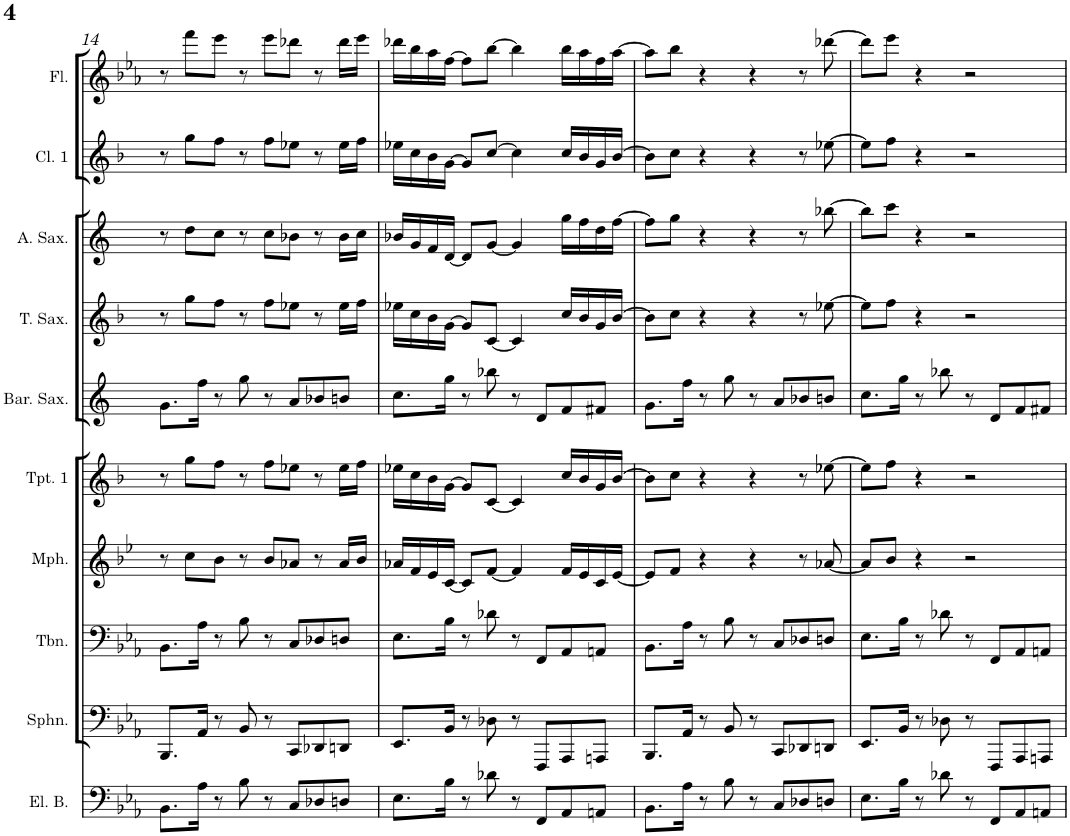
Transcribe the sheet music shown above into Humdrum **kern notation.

**kern	**kern	**kern	**kern	**kern	**kern	**kern	**kern	**kern	**kern
*part10	*part9	*part8	*part7	*part6	*part5	*part4	*part3	*part2	*part1
*staff10	*staff9	*staff8	*staff7	*staff6	*staff5	*staff4	*staff3	*staff2	*staff1
*I"Electric Bass	*I"Sousaphone	*I"Trombone	*I"Mellophone	*I"Trumpet 1	*I"Baritone Sax	*I"Tenor Sax	*I"Alto Sax	*I"Clarinet 1	*I"Flute
*I'El. B.	*I'Sphn.	*I'Tbn.	*I'Mph.	*I'Tpt. 1	*I'Bar. Sax.	*I'T. Sax.	*I'A. Sax.	*I'Cl. 1	*I'Fl.
!!LO:PB:g=z
*clefF4	*clefF4	*clefF4	*clefG2	*clefG2	*clefG2	*clefG2	*clefG2	*clefG2	*clefG2
*Trd7c12	*	*	*Trd4c7	*Trd1c2	*Trd12c21	*Trd8c14	*Trd5c9	*Trd1c2	*
*k[b-e-a-]	*k[b-e-a-]	*k[b-e-a-]	*k[b-e-]	*k[b-]	*k[]	*k[b-]	*k[]	*k[b-]	*k[b-e-a-]
*M4/4	*M4/4	*M4/4	*M4/4	*M4/4	*M4/4	*M4/4	*M4/4	*M4/4	*M4/4
=14	=14	=14	=14	=14	=14	=14	=14	=14	=14
8.BB-\L	8.BBB-/L	8.BB-\L	8r	8r	8.g\L	8r	8r	8r	8r
.	.	.	8cc\L	8gg\L	.	8gg\L	8dd\L	8gg\L	8fff\L
16A-\Jk	16AA-/Jk	16A-\Jk	.	.	16ff\Jk	.	.	.	.
8r	8r	8r	8b-\J	8ff\J	8r	8ff\J	8cc\J	8ff\J	8eee-\J
8B-\	8BB-/	8B-\	8r	8r	8gg\	8r	8r	8r	8r
8r	8r	8r	8b-/L	8ff\L	8r	8ff\L	8cc\L	8ff\L	8eee-\L
8C/L	8CC/L	8C/L	8a-X/J	8ee-X\J	8a/L	8ee-X\J	8b-X\J	8ee-X\J	8ddd-X\J
8D-X/	8DD-X/	8D-X/	8r	8r	8b-X/	8r	8r	8r	8r
8Dn/J	8DDn/J	8Dn/J	16a-/LL	16ee-\LL	8bn/J	16ee-\LL	16b-\LL	16ee-\LL	16ddd-\LL
.	.	.	16b-/JJ	16ff\JJ	.	16ff\JJ	16cc\JJ	16ff\JJ	16eee-\JJ
=15	=15	=15	=15	=15	=15	=15	=15	=15	=15
8.E-\L	8.EE-/L	8.E-\L	16a-X/LL	16ee-X\LL	8.cc\L	16ee-X\LL	16b-X/LL	16ee-X\LL	16ddd-X\LL
.	.	.	16f/	16cc\	.	16cc\	16g/	16cc\	16bb-\
.	.	.	16e-/	16b-\	.	16b-\	16f/	16b-\	16aa-\
16B-\Jk	16BB-/Jk	16B-\Jk	[16c/JJ	[16g\JJ	16gg\Jk	[16g\JJ	[16d/JJ	[16g\JJ	[16ff\JJ
8r	8r	8r	8c/L]	8g/L]	8r	8g/L]	8d/L]	8g/L]	8ff\L]
8d-X\	8D-X\	8d-X\	[8f/J	[8c/J	8bb-X\	[8c/J	[8g/J	[8cc/J	[8bb-\J
8r	8r	8r	4f/]	4c/]	8r	4c/]	4g/]	4cc\]	4bb-\]
8FF/L	8FFF/L	8FF/L	.	.	8d/L	.	.	.	.
8AA-/	8AAA-/	8AA-/	16f/LL	16cc/LL	8f/	16cc/LL	16gg\LL	16cc/LL	16bb-\LL
.	.	.	16e-/	16b-/	.	16b-/	16ff\	16b-/	16aa-\
8AAn/J	8AAAn/J	8AAn/J	16c/	16g/	8f#X/J	16g/	16dd\	16g/	16ff\
.	.	.	[16e-/JJ	[16b-/JJ	.	[16b-/JJ	[16ff\JJ	[16b-/JJ	[16aa-\JJ
=16	=16	=16	=16	=16	=16	=16	=16	=16	=16
8.BB-\L	8.BBB-/L	8.BB-\L	8e-/L]	8b-\L]	8.g\L	8b-\L]	8ff\L]	8b-\L]	8aa-\L]
.	.	.	8f/J	8cc\J	.	8cc\J	8gg\J	8cc\J	8bb-\J
16A-\Jk	16AA-/Jk	16A-\Jk	.	.	16ff\Jk	.	.	.	.
8r	8r	8r	4r	4r	8r	4r	4r	4r	4r
8B-\	8BB-/	8B-\	.	.	8gg\	.	.	.	.
8r	8r	8r	4r	4r	8r	4r	4r	4r	4r
8C/L	8CC/L	8C/L	.	.	8a/L	.	.	.	.
8D-X/	8DD-X/	8D-X/	8r	8r	8b-X/	8r	8r	8r	8r
8Dn/J	8DDn/J	8Dn/J	[8a-X/	[8ee-X\	8bn/J	[8ee-X\	[8bb-X\	[8ee-X\	[8ddd-X\
=17	=17	=17	=17	=17	=17	=17	=17	=17	=17
8.E-\L	8.EE-/L	8.E-\L	8a-/L]	8ee-\L]	8.cc\L	8ee-\L]	8bb-\L]	8ee-\L]	8ddd-\L]
.	.	.	8b-/J	8ff\J	.	8ff\J	8ccc\J	8ff\J	8eee-\J
16B-\Jk	16BB-/Jk	16B-\Jk	.	.	16gg\Jk	.	.	.	.
8r	8r	8r	4r	4r	8r	4r	4r	4r	4r
8d-X\	8D-X\	8d-X\	.	.	8bb-X\	.	.	.	.
8r	8r	8r	2r	2r	8r	2r	2r	2r	2r
8FF/L	8FFF/L	8FF/L	.	.	8d/L	.	.	.	.
8AA-/	8AAA-/	8AA-/	.	.	8f/	.	.	.	.
8AAn/J	8AAAn/J	8AAn/J	.	.	8f#X/J	.	.	.	.
=	=	=	=	=	=	=	=	=	=
*-	*-	*-	*-	*-	*-	*-	*-	*-	*-
